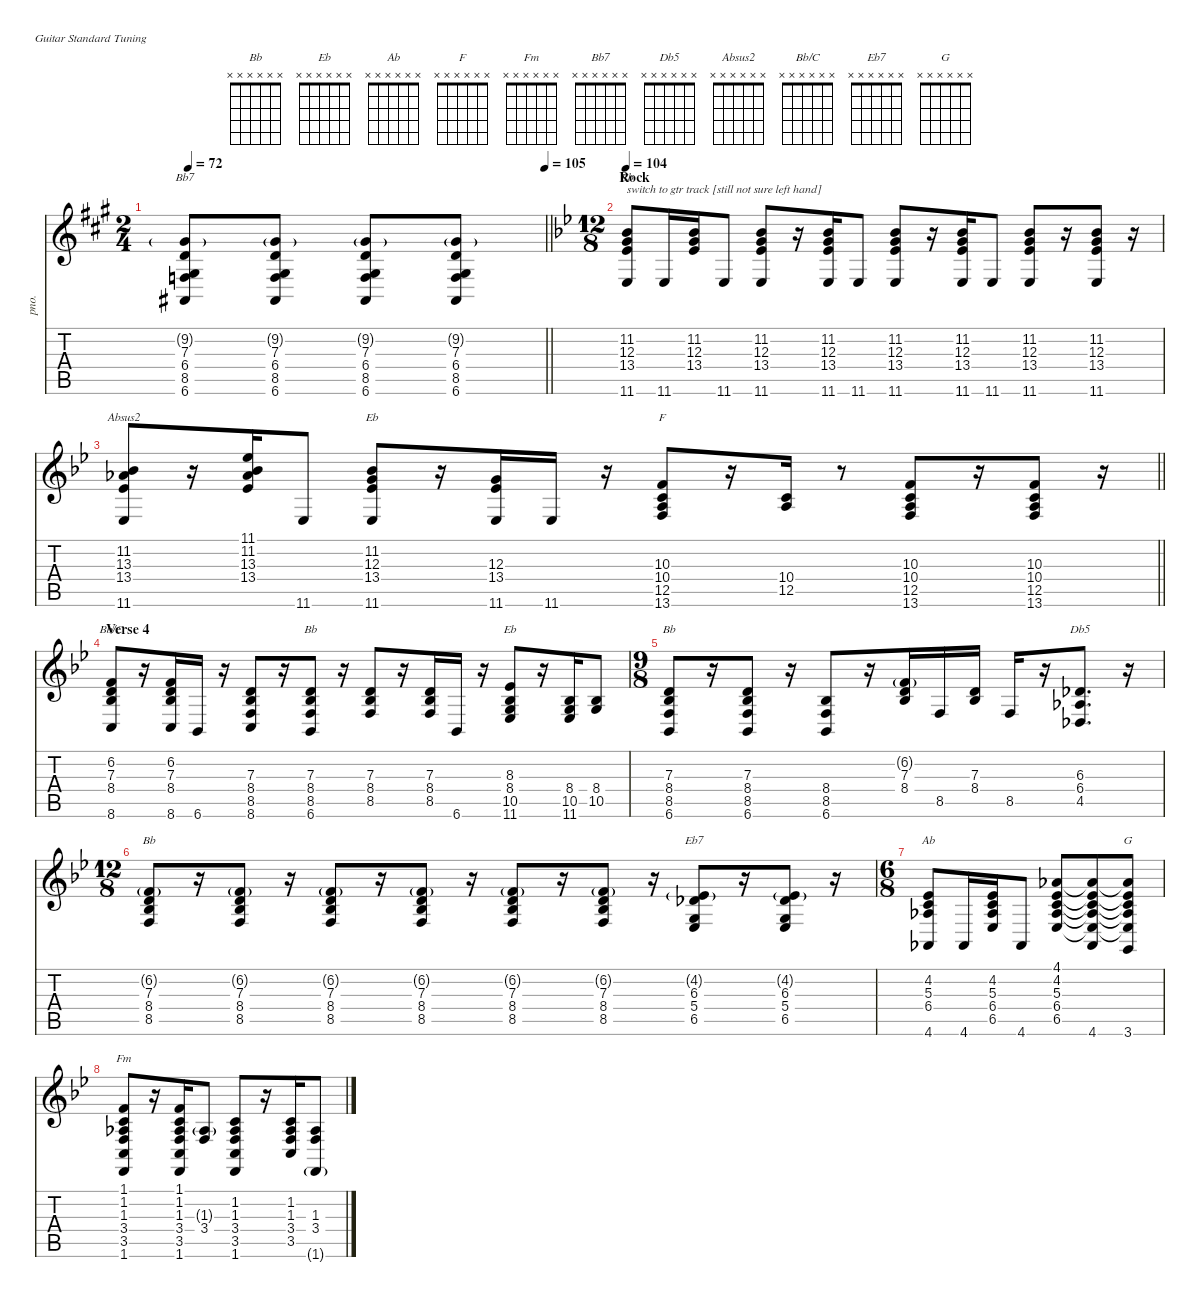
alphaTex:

\defaultSystemsLayout 4
\hideDynamics
\bracketExtendMode nobrackets
\otherSystemsTrackNameOrientation horizontal
\track ("Gtr piano adap (optional)" "pno.") {instrument acousticgrandpiano}
\staff {score tabs}
\tuning (E4 B3 G3 D3 A2 E2)
\chord ("Bb" x x x x x x)
\chord ("Eb" x x x x x x)
\chord ("Ab" x x x x x x)
\chord ("F" x x x x x x)
\chord ("Fm" x x x x x x)
\chord ("Bb7" x x x x x x)
\chord ("Db5" x x x x x x)
\chord ("Absus2" x x x x x x)
\chord ("Bb/C" x x x x x x)
\chord ("Eb7" x x x x x x)
\chord ("G" x x x x x x)
\ts (2 4)
\tempo 72
\tempo (105 1)
\clef g2
\barLineRight lightlight
\ks a
(9.2{g acc #} 7.3{acc forcenatural} 6.4{acc #} 8.5{acc forcenatural} 6.6{acc #}).8{ch "Bb7" dy f beam Up} (9.2{g acc #} 7.3{acc forcenatural} 6.4{acc #} 8.5{acc forcenatural} 6.6{acc #}).8{beam Up} (9.2{g acc #} 7.3{acc forcenatural} 6.4{acc #} 8.5{acc forcenatural} 6.6{acc #}).8{beam Up} (9.2{g acc #} 7.3{acc forcenatural} 6.4{acc #} 8.5{acc forcenatural} 6.6{acc #}).8{beam Up} |
\ts (12 8)
\beaming (8 3 3 3 3)
\section ("" "Rock")
\tempo 104
\ks bb
(11.2{acc b} 12.3{acc forcenatural} 13.4{acc b} 11.6{acc b}).8{ch "Eb" txt "switch to gtr track [still not sure left hand]" beam Up} 11.6{acc b}.16{beam Up} (11.2{acc b} 12.3{acc forcenatural} 13.4{acc b}).16{beam Up} 11.6{acc b}.8{beam Up} (11.2{acc b} 12.3{acc forcenatural} 13.4{acc b} 11.6{acc b}).8{beam Up} r.16{beam Up} (11.2{acc b} 12.3{acc forcenatural} 13.4{acc b} 11.6{acc b}).16{beam Up} 11.6{acc b}.8{beam Up} (11.2{acc b} 12.3{acc forcenatural} 13.4{acc b} 11.6{acc b}).8{beam Up} r.16{beam Up} (11.2{acc b} 12.3{acc forcenatural} 13.4{acc b} 11.6{acc b}).16{beam Up} 11.6{acc b}.8{beam Up} (11.2{acc b} 12.3{acc forcenatural} 13.4{acc b} 11.6{acc b}).8{beam Up} r.16{beam Up} (11.2{acc b} 12.3{acc forcenatural} 13.4{acc b} 11.6{acc b}).8{beam Up} r.16{beam Up} |
\barLineRight lightlight
(11.2{acc b} 13.3{acc b} 13.4{acc b} 11.6{acc b}).8{ch "Absus2" beam Up} r.16{beam Up} (11.1{acc b} 11.2{acc b} 13.3{acc b} 13.4{acc b}).16{beam Up} 11.6{acc b}.8{beam Up} (11.2{acc b} 12.3{acc forcenatural} 13.4{acc b} 11.6{acc b}).8{ch "Eb" beam Up} r.16{beam Up} (12.3{acc forcenatural} 13.4{acc b} 11.6{acc b}).16{beam Up} 11.6{acc b}.16{beam Up} r.16{beam Up} (10.3{acc forcenatural} 10.4{acc forcenatural} 12.5{acc forcenatural} 13.6{acc forcenatural}).8{ch "F" beam Up} r.16{beam Up} (10.4{acc forcenatural} 12.5{acc forcenatural}).16{beam Up} r.8{beam Up} (10.3{acc forcenatural} 10.4{acc forcenatural} 12.5{acc forcenatural} 13.6{acc forcenatural}).8{beam Up} r.16{beam Up} (10.3{acc forcenatural} 10.4{acc forcenatural} 12.5{acc forcenatural} 13.6{acc forcenatural}).8{beam Up} r.16{beam Up} |
\section ("" "Verse 4")
(6.2{acc forcenatural} 7.3{acc forcenatural} 8.4{acc b} 8.6{acc forcenatural}).8{ch "Bb/C" beam Up} r.16{beam Up} (6.2{acc forcenatural} 7.3{acc forcenatural} 8.4{acc b} 8.6{acc forcenatural}).16{beam Up} 6.6{acc b}.16{beam Up} r.16{beam Up} (7.3{acc forcenatural} 8.4{acc b} 8.5{acc forcenatural} 8.6{acc forcenatural}).8{beam Up} r.16{beam Up} (7.3{acc forcenatural} 8.4{acc b} 8.5{acc forcenatural} 6.6{acc b}).8{ch "Bb" beam Up} r.16{beam Up} (7.3{acc forcenatural} 8.4{acc b} 8.5{acc forcenatural}).8{beam Up} r.16{beam Up} (7.3{acc forcenatural} 8.4{acc b} 8.5{acc forcenatural}).16{beam Up} 6.6{acc b}.16{beam Up} r.16{beam Up} (8.3{acc b} 8.4{acc b} 10.5{acc forcenatural} 11.6{acc b}).8{ch "Eb" beam Up} r.16{beam Up} (8.4{acc b} 10.5{acc forcenatural} 11.6{acc b}).16{beam Up} (8.4{acc b} 10.5{acc forcenatural}).8{beam Up} |
\ts (9 8)
\beaming (8 3 3 3)
(7.3{acc forcenatural} 8.4{acc b} 8.5{acc forcenatural} 6.6{acc b}).8{ch "Bb" beam Up} r.16{beam Up} (7.3{acc forcenatural} 8.4{acc b} 8.5{acc forcenatural} 6.6{acc b}).8{beam Up} r.16{beam Up} (8.4{acc b} 8.5{acc forcenatural} 6.6{acc b}).8{beam Up} r.16{beam Up} (6.2{g acc forcenatural} 7.3{acc forcenatural} 8.4{acc b}).16{beam Up} 8.5{acc forcenatural}.16{beam Up} (7.3{acc forcenatural} 8.4{acc b}).16{beam Up} 8.5{acc forcenatural}.16{beam Up} r.16{beam Up} (6.3{acc b} 6.4{acc b} 4.5{acc b}).8{d ch "Db5" beam Up} r.16{beam Up} |
\ts (12 8)
\beaming (8 3 3 3 3)
(6.2{g acc forcenatural} 7.3{acc forcenatural} 8.4{acc b} 8.5{acc forcenatural}).8{ch "Bb" beam Up} r.16{beam Up} (6.2{g acc forcenatural} 7.3{acc forcenatural} 8.4{acc b} 8.5{acc forcenatural}).8{beam Up} r.16{beam Up} (6.2{g acc forcenatural} 7.3{acc forcenatural} 8.4{acc b} 8.5{acc forcenatural}).8{beam Up} r.16{beam Up} (6.2{g acc forcenatural} 7.3{acc forcenatural} 8.4{acc b} 8.5{acc forcenatural}).8{beam Up} r.16{beam Up} (6.2{g acc forcenatural} 7.3{acc forcenatural} 8.4{acc b} 8.5{acc forcenatural}).8{beam Up} r.16{beam Up} (6.2{g acc forcenatural} 7.3{acc forcenatural} 8.4{acc b} 8.5{acc forcenatural}).8{beam Up} r.16{beam Up} (4.2{g acc b} 6.3{acc b} 5.4{acc forcenatural} 6.5{acc b}).8{ch "Eb7" beam Up} r.16{beam Up} (4.2{g acc b} 6.3{acc b} 5.4{acc forcenatural} 6.5{acc b}).8{beam Up} r.16{beam Up} |
\ts (6 8)
\beaming (8 3 3)
(4.2{acc b} 5.3{acc forcenatural} 6.4{acc b} 4.6{acc b}).8{ch "Ab" beam Up} 4.6{acc b}.16{beam Up} (4.2{acc b} 5.3{acc forcenatural} 6.4{acc b} 6.5{acc b}).16{beam Up} 4.6{acc b}.8{beam Up} (4.1{acc b} 4.2{acc b} 5.3{acc forcenatural} 6.4{acc b} 6.5{acc b}).8{beam Up} (4.6{acc b} 4.1{t acc b} 4.2{t acc b} 5.3{t acc forcenatural} 6.4{t acc b} 6.5{t acc b}).8{beam Up} (4.1{t acc b} 4.2{t acc b} 5.3{t acc forcenatural} 6.4{t acc b} 6.5{t acc b} 3.6{acc forcenatural}).8{ch "G" beam Up} |
(1.1{acc forcenatural} 1.2{acc forcenatural} 1.3{acc b} 3.4{acc forcenatural} 3.5{acc forcenatural} 1.6{acc forcenatural}).8{ch "Fm" beam Up} r.16{beam Up} (1.1{acc forcenatural} 1.2{acc forcenatural} 1.3{acc b} 3.4{acc forcenatural} 3.5{acc forcenatural} 1.6{acc forcenatural}).16{beam Up} (1.3{g acc b} 3.4{acc forcenatural}).8{beam Up} (1.2{acc forcenatural} 1.3{acc b} 3.4{acc forcenatural} 3.5{acc forcenatural} 1.6{acc forcenatural}).8{beam Up} r.16{beam Up} (1.2{acc forcenatural} 1.3{acc b} 3.4{acc forcenatural} 3.5{acc forcenatural}).16{beam Up} (1.3{acc b} 3.4{acc forcenatural} 1.6{g acc forcenatural}).8{beam Up}
